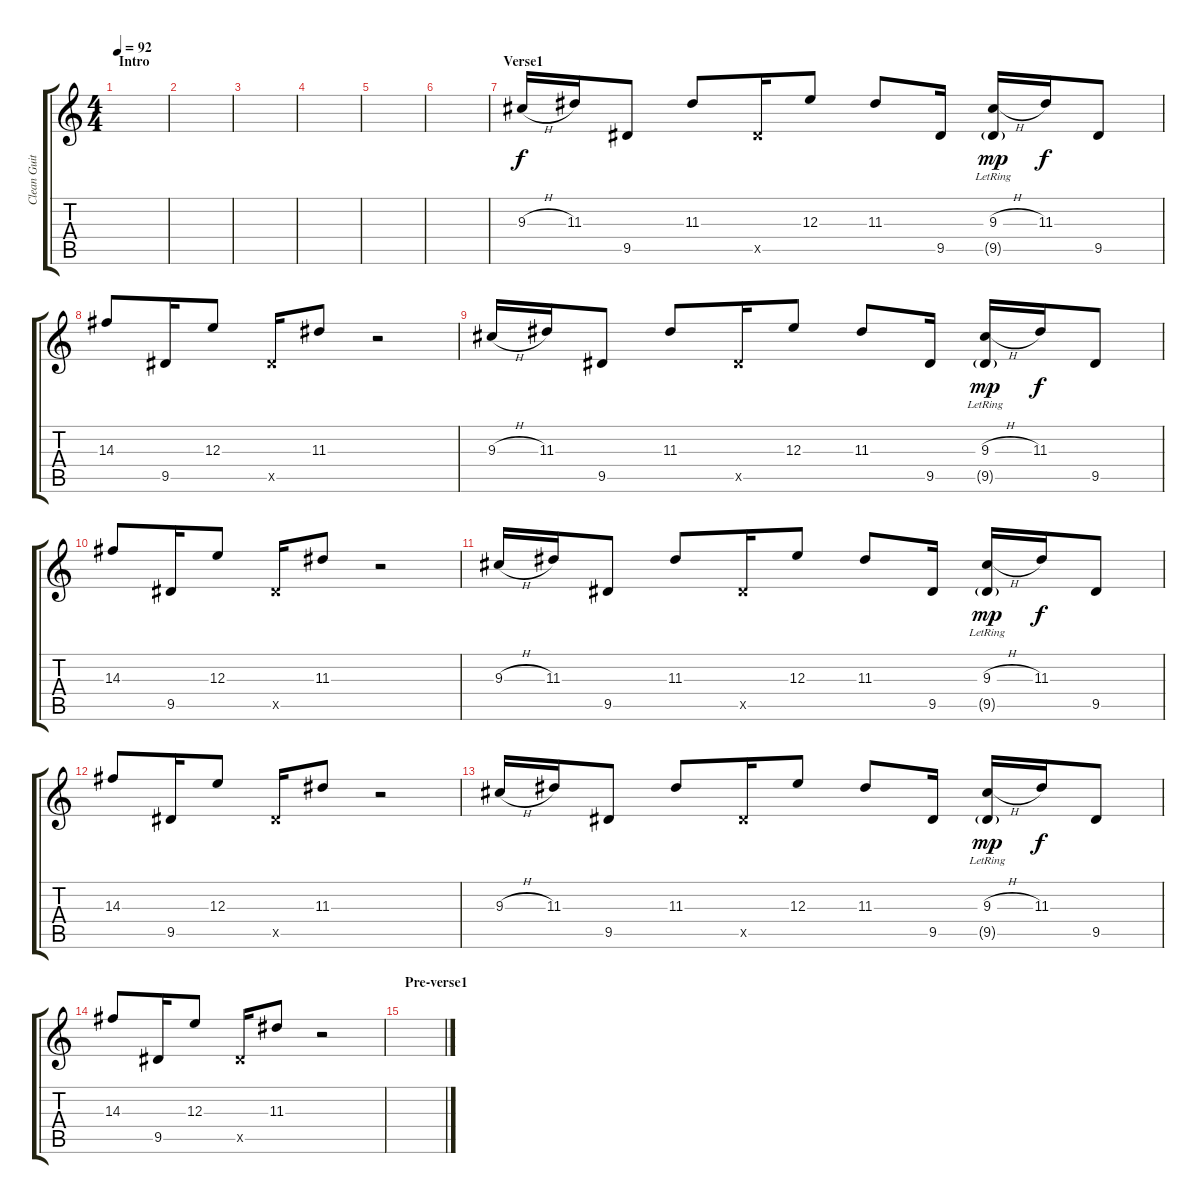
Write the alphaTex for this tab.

\track ("Clean Guitar with Delay" "Clean Guit") {instrument electricguitarclean}
\staff {score tabs}
\tuning (Db4 Ab3 E3 B2 Gb2 Db2) {hide}
\ts (4 4)
\section ("" "Intro")
\tempo 92
\clef g2
\ks c
|
|
|
|
|
|
\section ("" "Verse1")
9.3{h}.16 11.3.16 9.5.8 11.3.8 9.5{x}.16 12.3.8 11.3.8 9.5.16 (9.3{h} 9.5{g lr}).16{dy mp} 11.3.16{dy f} 9.5.8 |
14.3.8 9.5.16 12.3.8 9.5{x}.16 11.3.8 r.2 |
9.3{h}.16 11.3.16 9.5.8 11.3.8 9.5{x}.16 12.3.8 11.3.8 9.5.16 (9.3{h} 9.5{g lr}).16{dy mp} 11.3.16{dy f} 9.5.8 |
14.3.8 9.5.16 12.3.8 9.5{x}.16 11.3.8 r.2 |
9.3{h}.16 11.3.16 9.5.8 11.3.8 9.5{x}.16 12.3.8 11.3.8 9.5.16 (9.3{h} 9.5{g lr}).16{dy mp} 11.3.16{dy f} 9.5.8 |
14.3.8 9.5.16 12.3.8 9.5{x}.16 11.3.8 r.2 |
9.3{h}.16 11.3.16 9.5.8 11.3.8 9.5{x}.16 12.3.8 11.3.8 9.5.16 (9.3{h} 9.5{g lr}).16{dy mp} 11.3.16{dy f} 9.5.8 |
14.3.8 9.5.16 12.3.8 9.5{x}.16 11.3.8 r.2 |
\section ("" "Pre-verse1")
